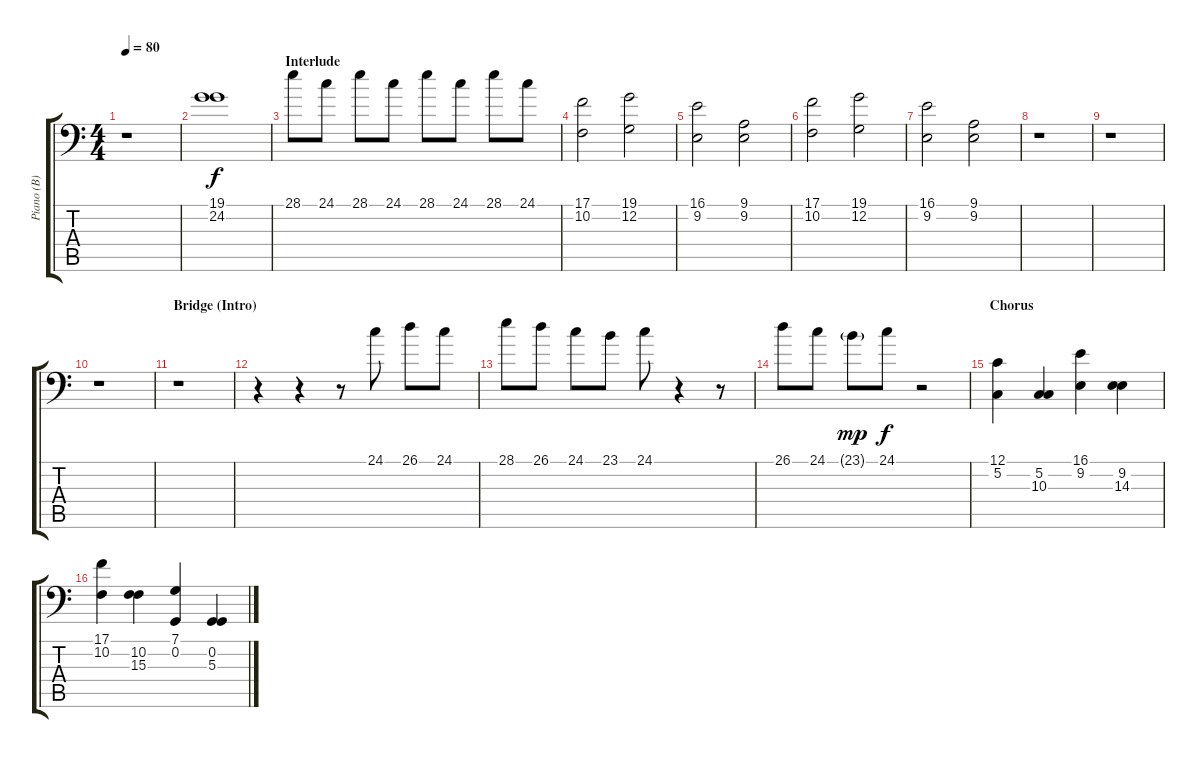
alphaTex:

\track ("Piano (B)" "Piano (B)") {instrument electricgrandpiano}
\staff {score tabs}
\tuning (C3 G2 D2 A1 E1 B0) {hide}
\ts (4 4)
\tempo 80
\clef f4
\ks c
r.1{dy f} |
(19.1 24.2).1{volume 16} |
\section ("" "Interlude")
28.1.8{volume 7} 24.1.8 28.1.8 24.1.8 28.1.8 24.1.8 28.1.8 24.1.8 |
(17.1 10.2).2{volume 13} (19.1 12.2).2 |
(16.1 9.2).2 (9.1 9.2).2 |
(17.1 10.2).2 (19.1 12.2).2 |
(16.1 9.2).2 (9.1 9.2).2 |
r.1 |
r.1 |
r.1 |
\section ("" "Bridge (Intro)")
r.1 |
r.4{volume 12} r.4 r.8 24.1.8 26.1.8 24.1.8 |
28.1.8{volume 14} 26.1.8 24.1.8 23.1.8 24.1.8 r.4 r.8 |
26.1.8 24.1.8 23.1{g}.8{dy mp} 24.1.8{dy f} r.2 |
\section ("" "Chorus")
(12.1 5.2).4{volume 12} (5.2 10.3).4 (16.1 9.2).4 (9.2 14.3).4 |
(17.1 10.2).4 (10.2 15.3).4 (7.1 0.2).4 (0.2 5.3).4
